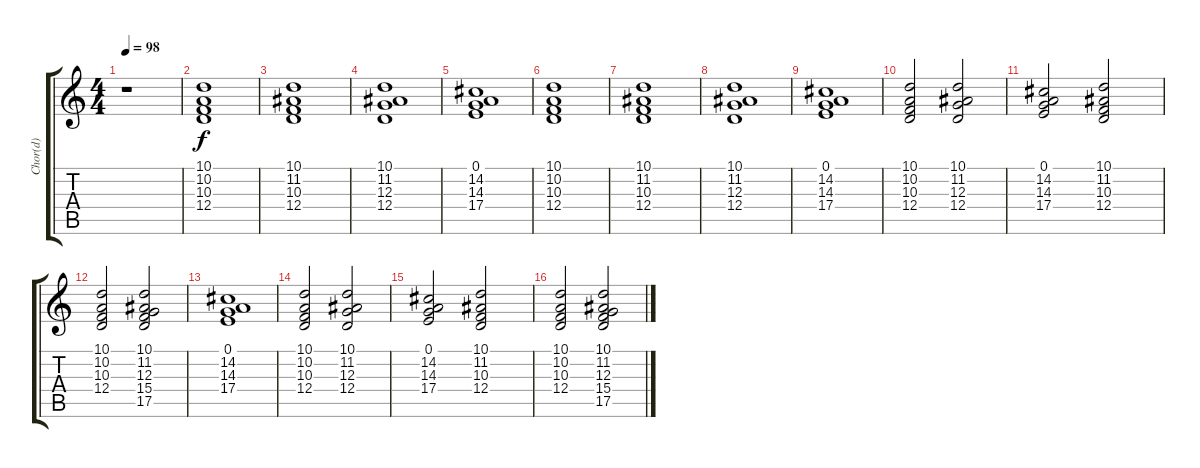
\track ("Chor(d)" "Chor(d)") {instrument synthvoice}
\staff {score tabs}
\tuning (E4 B3 G3 D3 A2 E2) {hide}
\ts (4 4)
\tempo 98
\clef g2
\ks c
r.1{dy f instrument synthvoice} |
(10.1 10.2 10.3 12.4).1 |
(10.1 11.2 10.3 12.4).1 |
(10.1 11.2 12.3 12.4).1 |
(0.1 14.2 14.3 17.4).1 |
(10.1 10.2 10.3 12.4).1 |
(10.1 11.2 10.3 12.4).1 |
(10.1 11.2 12.3 12.4).1 |
(0.1 14.2 14.3 17.4).1 |
(10.1 10.2 10.3 12.4).2 (10.1 11.2 12.3 12.4).2 |
(0.1 14.2 14.3 17.4).2 (10.1 11.2 10.3 12.4).2 |
(10.1 10.2 10.3 12.4).2 (10.1 11.2 12.3 15.4 17.5).2 |
(0.1 14.2 14.3 17.4).1 |
(10.1 10.2 10.3 12.4).2 (10.1 11.2 12.3 12.4).2 |
(0.1 14.2 14.3 17.4).2 (10.1 11.2 10.3 12.4).2 |
(10.1 10.2 10.3 12.4).2 (10.1 11.2 12.3 15.4 17.5).2
